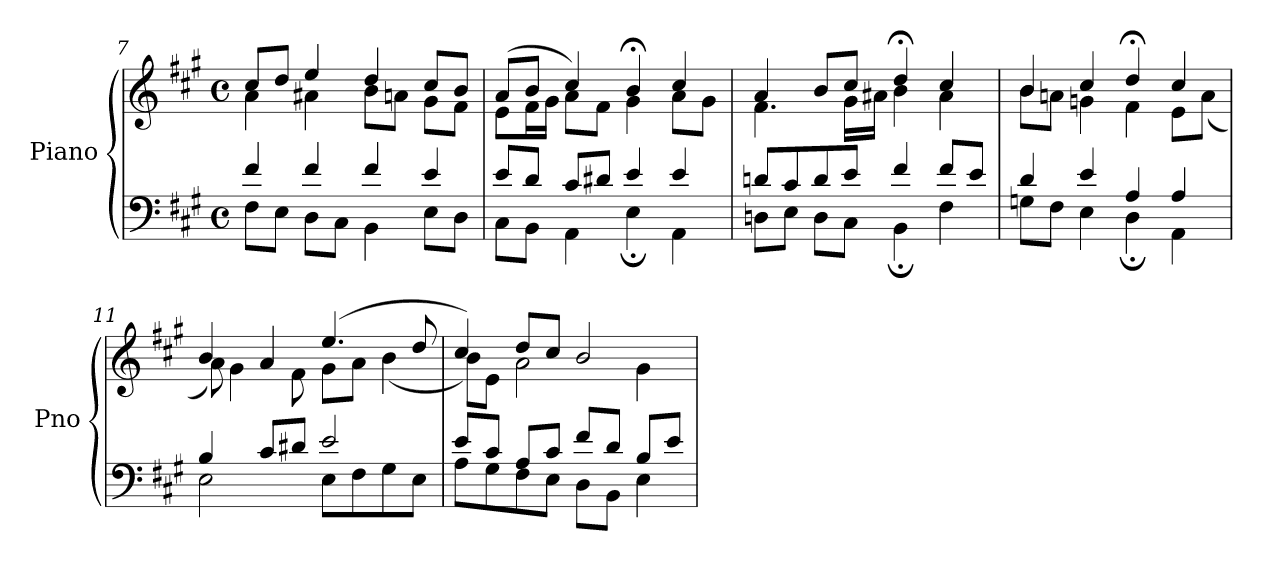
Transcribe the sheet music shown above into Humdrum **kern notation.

**kern	**kern
*part1	*part1
*staff2	*staff1
*I"Piano	*
*I'Pno	*
*clefF4	*clefG2
*k[f#c#g#]	*k[f#c#g#]
*M4/4	*M4/4
*met(c)	*met(c)
=7	=7
*^	*^
4f#/	8F#\L	8cc#/L	4a\
.	8E\J	8dd/J	.
4f#/	8D\L	4ee/	4a#X\
.	8C#\J	.	.
4f#/	4BB\	4dd/	8b\L
.	.	.	8an\J
4e/	8E\L	8cc#/L	8g#\L
.	8D\J	8b/J	8f#\J
=8	=8	=8	=8
8e/L	8C#\L	(>8a/L	8e\L
8d/J	8BB\J	8b/J	16f#\L
.	.	.	16g#\JJ
8c#/L	4AA\	4cc#/)	8a\L
8d#X/J	.	.	8f#\J
4e/	4E;\	4b;</	4g#\
4e/	4AA\	4cc#/	8a\L
.	.	.	8g#\J
=9	=9	=9	=9
8dn/L	8Dn\L	4a/	4.f#\
8c#/	8E\J	.	.
8d/	8D\L	8b/L	.
8e/J	8C#\J	8cc#/J	16g#\LL
.	.	.	16a#X\JJ
4f#/	4BB;\	4dd;</	4b\
8f#/L	4F#\	4cc#/	4a#\
8e/J	.	.	.
=10	=10	=10	=10
4d/	8Gn\L	4b/	8b\L
.	8F#\J	.	8an\J
4e/	4E\	4cc#/	4gn\
4A/	4D;\	4dd;</	4f#\
4A/	4AA\	4cc#/	8e\L
.	.	.	(<8a\J
=11	=11	=11	=11
4B/	2E\	4b/	8a\)
.	.	.	4g#\
8c#/L	.	4a/	.
8d#X/J	.	.	8f#\
2e/	8E\L	(>4.ee/	8g#\L
.	8F#\	.	8a\J
.	8G#\	.	(<4b\
.	8E\J	8dd/	.
=12	=12	=12	=12
8e/L	8A\L	4cc#/)	8b\L)
8c#/J	8G#\	.	8e\J
8A/L	8F#\	8dd/L	2a\
8c#/J	8E\J	8cc#/J	.
8f#/L	8D\L	2b/	.
8d/J	8BB\J	.	.
8B/L	4E\	.	4g#\
8e/J	.	.	.
*v	*v	*	*
*	*v	*v
=	=
*-	*-
